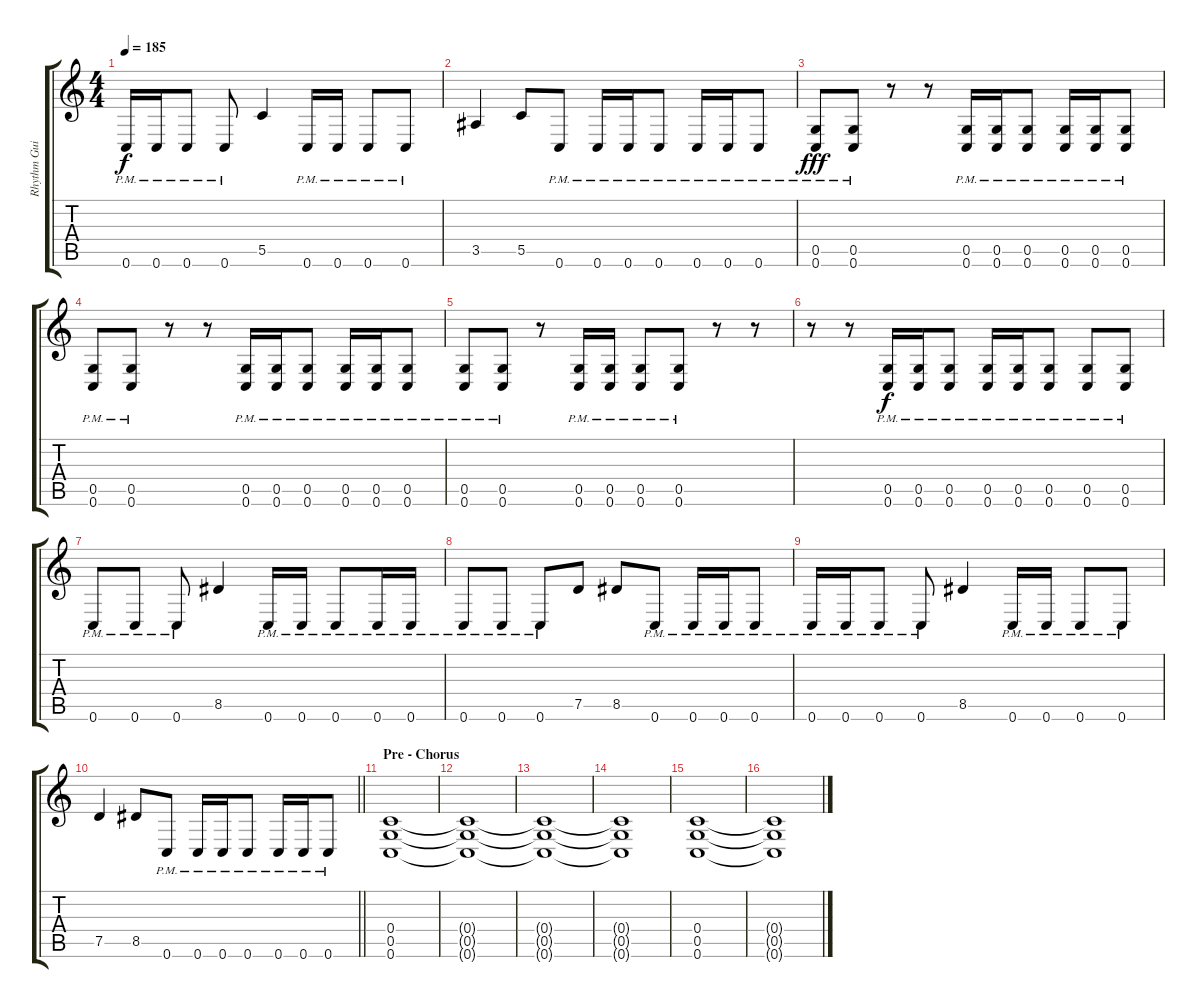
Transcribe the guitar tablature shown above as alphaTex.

\track ("Rhythm Guitar (Robin Sjunnesson)" "Rhythm Gui") {instrument distortionguitar}
\staff {score tabs}
\tuning (D4 A3 F3 C3 G2 C2) {hide}
\ts (4 4)
\tempo 185
\clef g2
\ks c
0.6{pm}.16{dy f} 0.6{pm}.16 0.6{pm}.8 0.6{pm}.8 5.5.4 0.6{pm}.16 0.6{pm}.16 0.6{pm}.8 0.6{pm}.8 |
3.5.4 5.5.8 0.6{pm}.8 0.6{pm}.16 0.6{pm}.16 0.6{pm}.8 0.6{pm}.16 0.6{pm}.16 0.6{pm}.8 |
(0.5{pm} 0.6{pm}).8{dy fff} (0.5{pm} 0.6{pm}).8 r.8 r.8 (0.5{pm} 0.6{pm}).16 (0.5{pm} 0.6{pm}).16 (0.5{pm} 0.6{pm}).8 (0.5{pm} 0.6{pm}).16 (0.5{pm} 0.6{pm}).16 (0.5{pm} 0.6{pm}).8 |
(0.5{pm} 0.6{pm}).8 (0.5{pm} 0.6{pm}).8 r.8 r.8 (0.5{pm} 0.6{pm}).16 (0.5{pm} 0.6{pm}).16 (0.5{pm} 0.6{pm}).8 (0.5{pm} 0.6{pm}).16 (0.5{pm} 0.6{pm}).16 (0.5{pm} 0.6{pm}).8 |
(0.5{pm} 0.6{pm}).8 (0.5{pm} 0.6{pm}).8 r.8 (0.5{pm} 0.6{pm}).16 (0.5{pm} 0.6{pm}).16 (0.5{pm} 0.6{pm}).8 (0.5{pm} 0.6{pm}).8 r.8 r.8 |
r.8 r.8 (0.5{pm} 0.6{pm}).16{dy f} (0.5{pm} 0.6{pm}).16 (0.5{pm} 0.6{pm}).8 (0.5{pm} 0.6{pm}).16 (0.5{pm} 0.6{pm}).16 (0.5{pm} 0.6{pm}).8 (0.5{pm} 0.6{pm}).8 (0.5{pm} 0.6{pm}).8 |
0.6{pm}.8 0.6{pm}.8 0.6{pm}.8 8.5.4 0.6{pm}.16 0.6{pm}.16 0.6{pm}.8 0.6{pm}.16 0.6{pm}.16 |
0.6{pm}.8 0.6{pm}.8 0.6{pm}.8 7.5.8 8.5.8 0.6{pm}.8 0.6{pm}.16 0.6{pm}.16 0.6{pm}.8 |
0.6{pm}.16 0.6{pm}.16 0.6{pm}.8 0.6{pm}.8 8.5.4 0.6{pm}.16 0.6{pm}.16 0.6{pm}.8 0.6{pm}.8 |
\barLineRight lightlight
7.5.4 8.5.8 0.6{pm}.8 0.6{pm}.16 0.6{pm}.16 0.6{pm}.8 0.6{pm}.16 0.6{pm}.16 0.6{pm}.8 |
\section ("" "Pre - Chorus")
(0.4 0.5 0.6).1 |
(0.4{t} 0.5{t} 0.6{t}).1 |
(0.4{t} 0.5{t} 0.6{t}).1 |
(0.4{t} 0.5{t} 0.6{t}).1 |
(0.4 0.5 0.6).1 |
(0.4{t} 0.5{t} 0.6{t}).1
